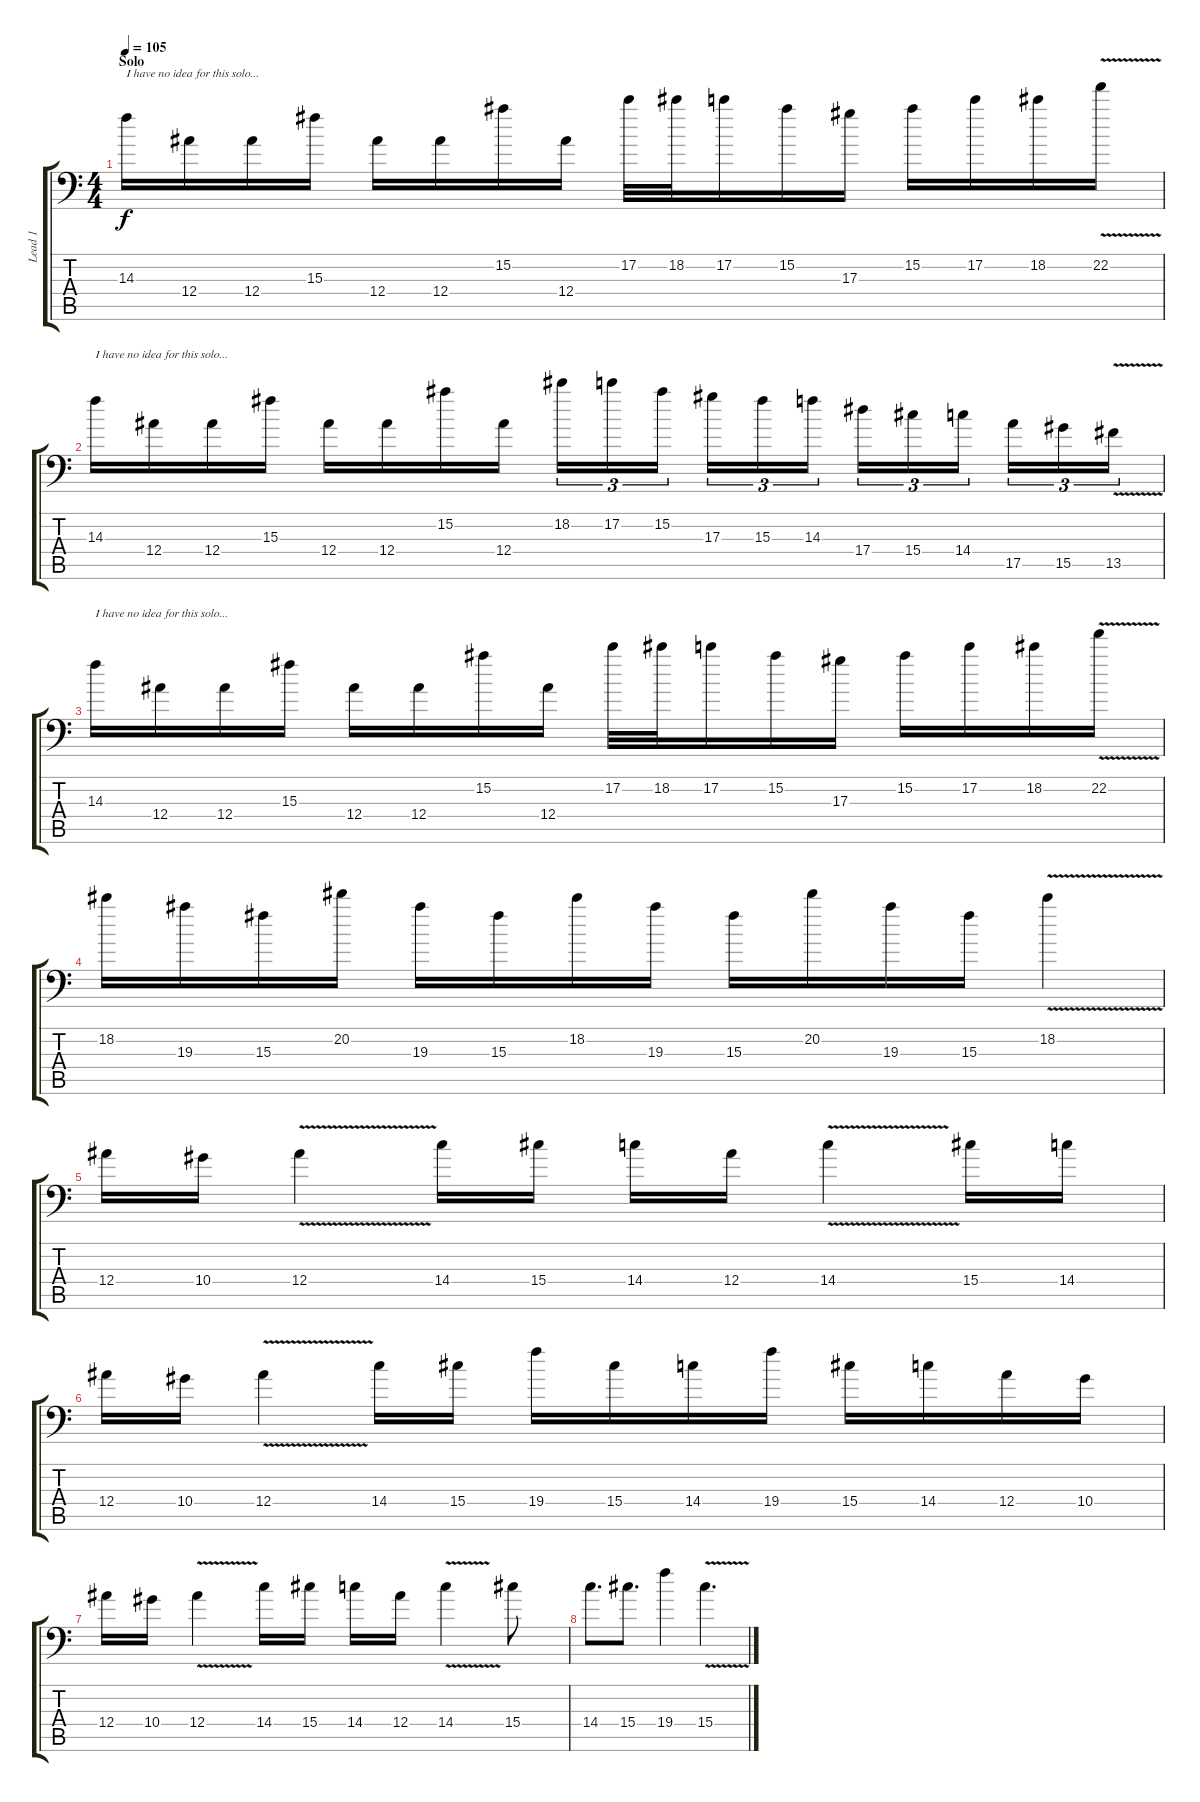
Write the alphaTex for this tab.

\track ("Lead 1" "Lead 1") {instrument distortionguitar}
\staff {score tabs}
\tuning (C4 G3 Eb3 Bb2 F2 Bb1) {hide}
\ts (4 4)
\section ("" "Solo")
\tempo 105
\clef f4
\ks c
14.3.16{txt "I have no idea for this solo..." dy f} 12.4.16 12.4.16 15.3.16 12.4.16 12.4.16 15.2.16 12.4.16 17.2.32 18.2.32 17.2.16 15.2.16 17.3.16 15.2.16 17.2.16 18.2.16 22.2{v}.16 |
14.3.16{txt "I have no idea for this solo..."} 12.4.16 12.4.16 15.3.16 12.4.16 12.4.16 15.2.16 12.4.16 18.2.16{tu (3 2)} 17.2.16{tu (3 2)} 15.2.16{tu (3 2) beam splitsecondary} 17.3.16{tu (3 2)} 15.3.16{tu (3 2)} 14.3.16{tu (3 2)} 17.4.16{tu (3 2)} 15.4.16{tu (3 2)} 14.4.16{tu (3 2) beam splitsecondary} 17.5.16{tu (3 2)} 15.5.16{tu (3 2)} 13.5{v}.16{tu (3 2)} |
14.3.16{txt "I have no idea for this solo..."} 12.4.16 12.4.16 15.3.16 12.4.16 12.4.16 15.2.16 12.4.16 17.2.32 18.2.32 17.2.16 15.2.16 17.3.16 15.2.16 17.2.16 18.2.16 22.2{v}.16 |
18.2.16 19.3.16 15.3.16 20.2.16 19.3.16 15.3.16 18.2.16 19.3.16 15.3.16 20.2.16 19.3.16 15.3.16 18.2{v}.4 |
12.4.16 10.4.16 12.4{v}.4 14.4.16 15.4.16 14.4.16 12.4.16 14.4{v}.4 15.4.16 14.4.16 |
12.4.16 10.4.16 12.4{v}.4 14.4.16 15.4.16 19.4.16 15.4.16 14.4.16 19.4.16 15.4.16 14.4.16 12.4.16 10.4.16 |
12.4.16 10.4.16 12.4{v}.4 14.4.16 15.4.16 14.4.16 12.4.16 14.4{v}.4 15.4.8 |
14.4.8{d} 15.4.8{d} 19.4.4 15.4{v}.4{d}
